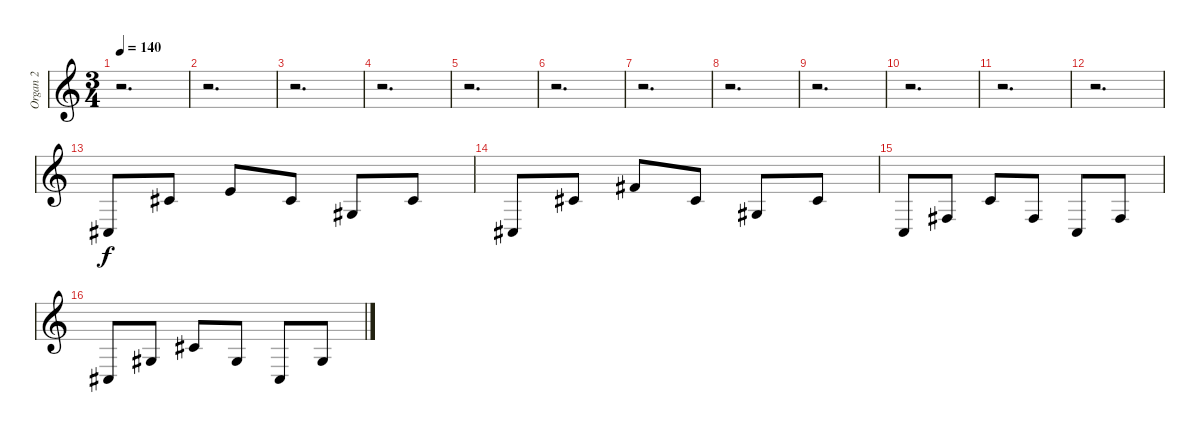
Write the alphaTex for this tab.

\track ("Organ 2" "Organ 2") {instrument churchorgan}
\staff {score}
\tuning (E4 B3 G3 D3 A2 E2) {hide}
\ts (3 4)
\tempo 140
\clef g2
\ks c
r.2{d dy f} |
r.2{d} |
r.2{d} |
r.2{d} |
r.2{d} |
r.2{d} |
r.2{d} |
r.2{d} |
r.2{d} |
r.2{d} |
r.2{d} |
r.2{d} |
4.5.8 6.3.8 9.3.8 6.3.8 6.4.8 6.3.8 |
4.5.8 6.3.8 11.3.8 6.3.8 6.4.8 6.3.8 |
3.5.8 4.4.8 1.2.8 4.4.8 3.5.8 4.4.8 |
4.5.8 6.4.8 2.2.8 6.4.8 4.5.8 6.4.8
